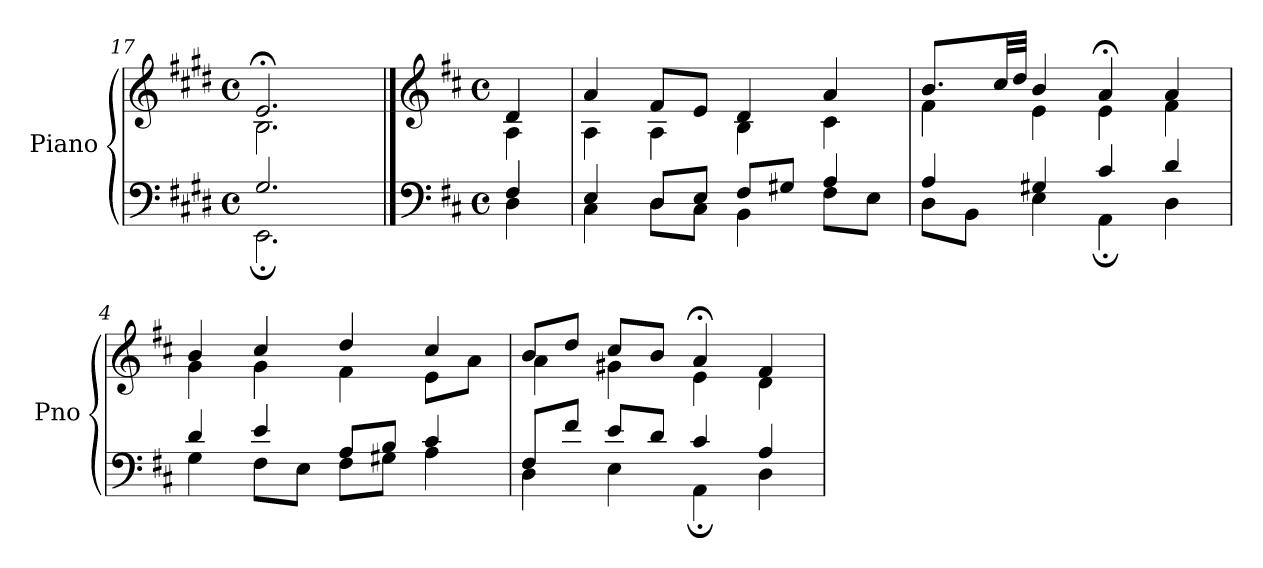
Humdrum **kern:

**kern	**kern
*part1	*part1
*staff2	*staff1
*I"Piano	*
*I'Pno	*
*clefF4	*clefG2
*k[f#c#g#d#]	*k[f#c#g#d#]
*M4/4	*M4/4
*met(c)	*met(c)
=17	=17
*^	*^
2.G#/	2.EE;\	2.e;</	2.B\
==1	==1	==1	==1
*clefF4	*	*clefG2	*
*k[f#c#]	*	*k[f#c#]	*
*M4/4	*	*M4/4	*
*met(c)	*	*met(c)	*
4F#/	4D\	4d/	4A\
=2	=2	=2	=2
4E/	4C#\	4a/	4A\
8D/L	8D\L	8f#/L	4A\
8E/J	8C#\J	8e/J	.
8F#/L	4BB\	4d/	4B\
8G#X/J	.	.	.
4A/	8F#\L	4a/	4c#\
.	8E\J	.	.
=3	=3	=3	=3
4A/	8D\L	8.b/L	4f#\
.	8BB\J	.	.
.	.	32cc#/LL	.
.	.	32dd/JJJ	.
4G#X/	4E\	4b/	4e\
4c#/	4AA;\	4a;</	4e\
4d/	4D\	4a/	4f#\
=4	=4	=4	=4
4d/	4G\	4b/	4g\
4e/	8F#\L	4cc#/	4g\
.	8E\J	.	.
8A/L	8F#\L	4dd/	4f#\
8B/J	8G#X\J	.	.
4c#/	4A\	4cc#/	8e\L
.	.	.	8a\J
=5	=5	=5	=5
8F#/L	4D\	8b/L	4a\
8f#/J	.	8dd/J	.
8e/L	4E\	8cc#/L	4g#X\
8d/J	.	8b/J	.
4c#/	4AA;\	4a;</	4e\
4A/	4D\	4f#/	4d\
*v	*v	*	*
*	*v	*v
=	=
*-	*-
